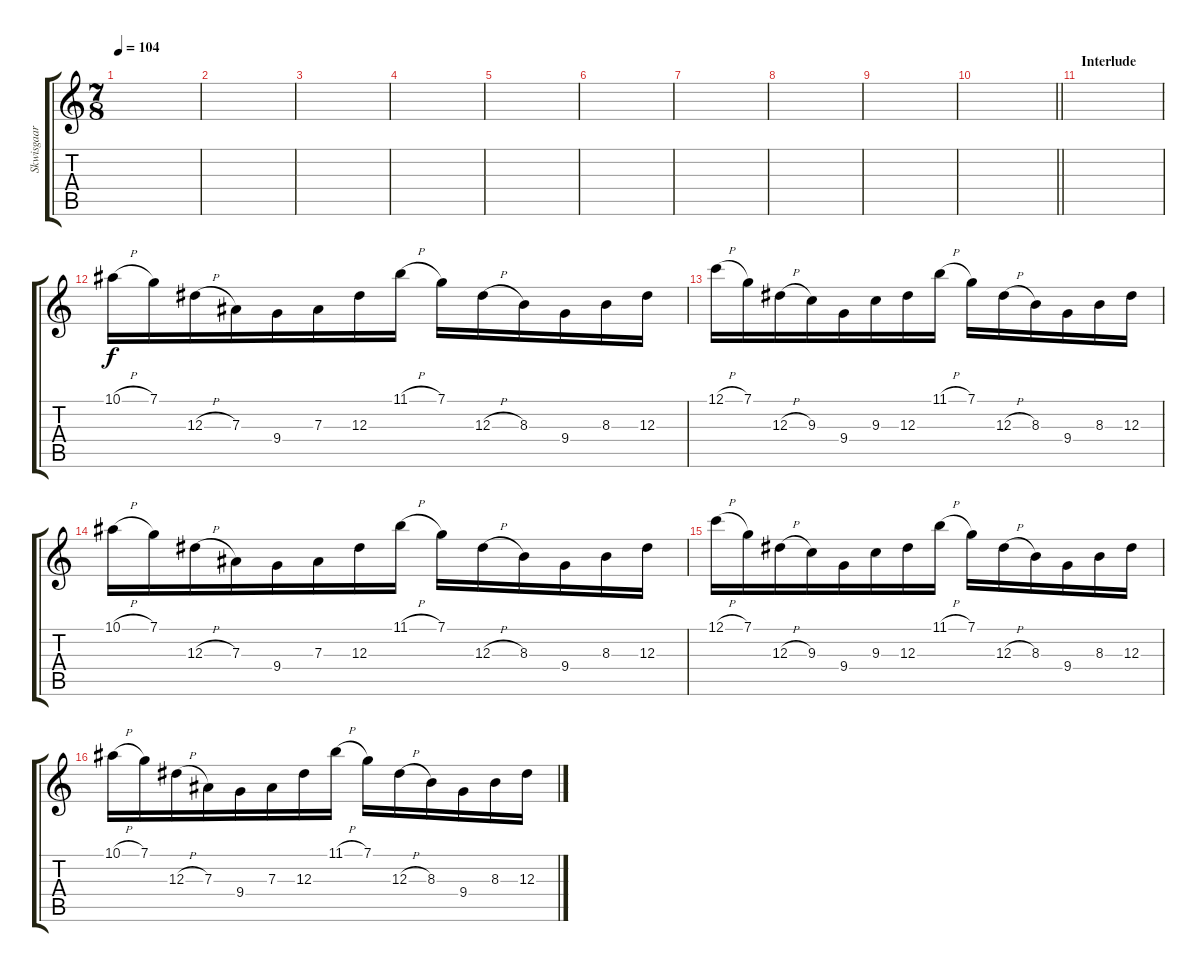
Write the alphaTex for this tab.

\track ("Skwisgaar Skwigelf (Solo Guitar)" "Skwisgaar ") {instrument distortionguitar}
\staff {score tabs}
\tuning (C4 G3 Eb3 Bb2 F2 C2) {hide}
\ts (7 8)
\tempo 104
\clef g2
\ks c
|
|
|
|
|
|
|
|
|
\barLineRight lightlight
|
\section ("" "Interlude")
|
10.1{h}.16 7.1.16 12.3{h}.16 7.3.16 9.4.16 7.3.16 12.3.16 11.1{h}.16 7.1.16 12.3{h}.16 8.3.16 9.4.16 8.3.16 12.3.16 |
12.1{h}.16 7.1.16 12.3{h}.16 9.3.16 9.4.16 9.3.16 12.3.16 11.1{h}.16 7.1.16 12.3{h}.16 8.3.16 9.4.16 8.3.16 12.3.16 |
10.1{h}.16 7.1.16 12.3{h}.16 7.3.16 9.4.16 7.3.16 12.3.16 11.1{h}.16 7.1.16 12.3{h}.16 8.3.16 9.4.16 8.3.16 12.3.16 |
12.1{h}.16 7.1.16 12.3{h}.16 9.3.16 9.4.16 9.3.16 12.3.16 11.1{h}.16 7.1.16 12.3{h}.16 8.3.16 9.4.16 8.3.16 12.3.16 |
10.1{h}.16 7.1.16 12.3{h}.16 7.3.16 9.4.16 7.3.16 12.3.16 11.1{h}.16 7.1.16 12.3{h}.16 8.3.16 9.4.16 8.3.16 12.3.16
